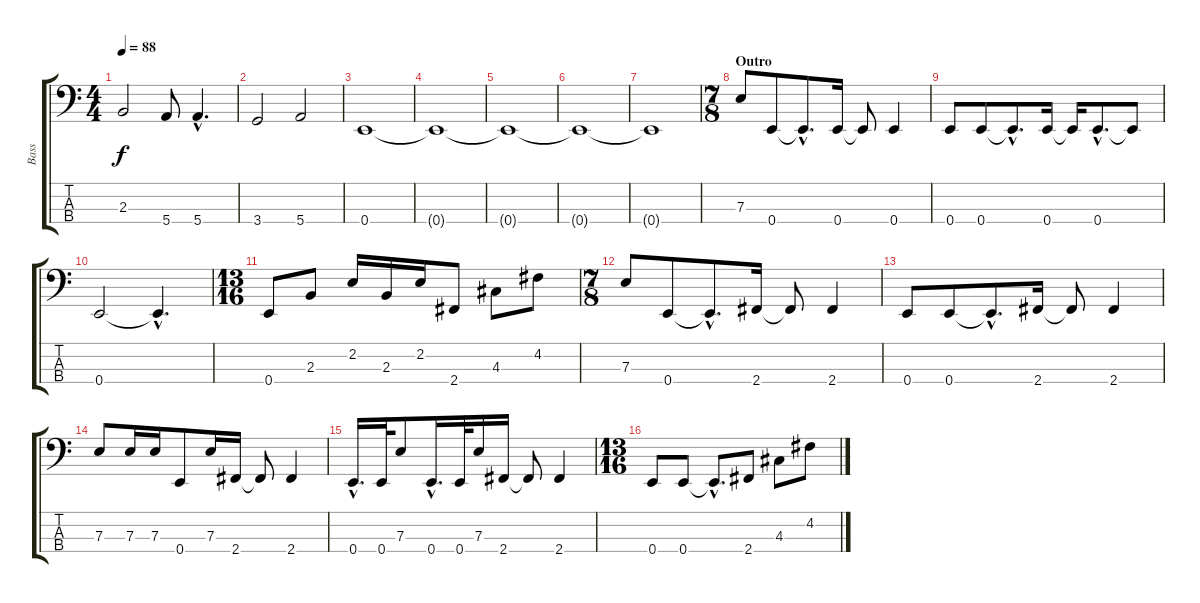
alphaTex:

\track ("Bass" "Bass") {instrument electricbassfinger}
\staff {score tabs}
\tuning (G2 D2 A1 E1) {hide}
\ts (4 4)
\tempo 88
\clef f4
\ks c
2.3{t}.2{dy f} 5.4.8 5.4{hac}.4{d} |
3.4.2 5.4.2 |
0.4.1 |
0.4{t}.1 |
0.4{t}.1 |
0.4{t}.1 |
0.4{t}.1 |
\ts (7 8)
\section ("" "Outro")
7.3.8 0.4.8 0.4{hac t}.8{d} 0.4.16 0.4{t}.8 0.4.4 |
0.4.8 0.4.8 0.4{hac t}.8{d} 0.4.16 0.4{t}.16 0.4{hac}.8{d} 0.4{t}.8 |
0.4.2 0.4{hac t}.4{d} |
\ts (13 16)
0.4.8 2.3.8 2.2.16 2.3.16 2.2.16 2.4.8 4.3.8 4.2.8 |
\ts (7 8)
7.3.8 0.4.8 0.4{hac t}.8{d} 2.4.16 2.4{t}.8 2.4.4 |
0.4.8 0.4.8 0.4{hac t}.8{d} 2.4.16 2.4{t}.8 2.4.4 |
7.3.8 7.3.16 7.3.16 0.4.8 7.3.16 2.4.16 2.4{t}.8 2.4.4 |
0.4{hac}.16{d} 0.4.32 7.3.8 0.4{hac}.16{d} 0.4.32 7.3.16 2.4.16 2.4{t}.8 2.4.4 |
\ts (13 16)
0.4.8 0.4.8 0.4{hac t}.8{d} 2.4.8 4.3.8 4.2.8
